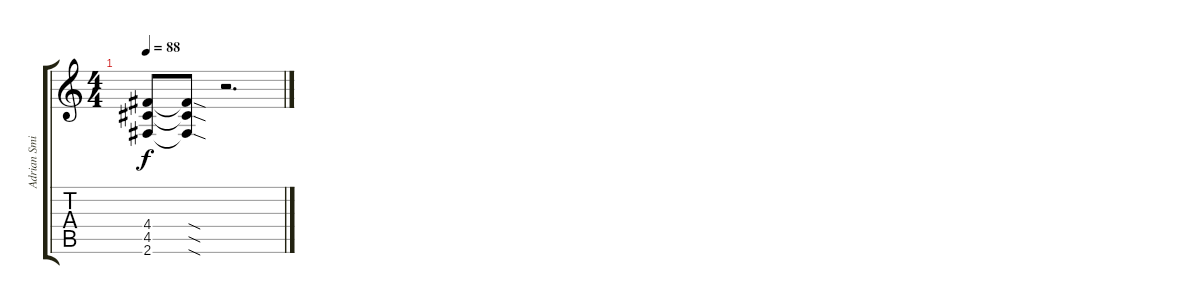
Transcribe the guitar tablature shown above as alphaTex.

\track ("Adrian Smith" "Adrian Smi") {instrument distortionguitar}
\staff {score tabs}
\tuning (E4 B3 G3 D3 A2 E2) {hide}
\ts (4 4)
\tempo 88
\clef g2
\ks c
(4.4 4.5 2.6).8{dy f} (4.4{sod t} 4.5{sod t} 2.6{sod t}).8 r.2{d}
